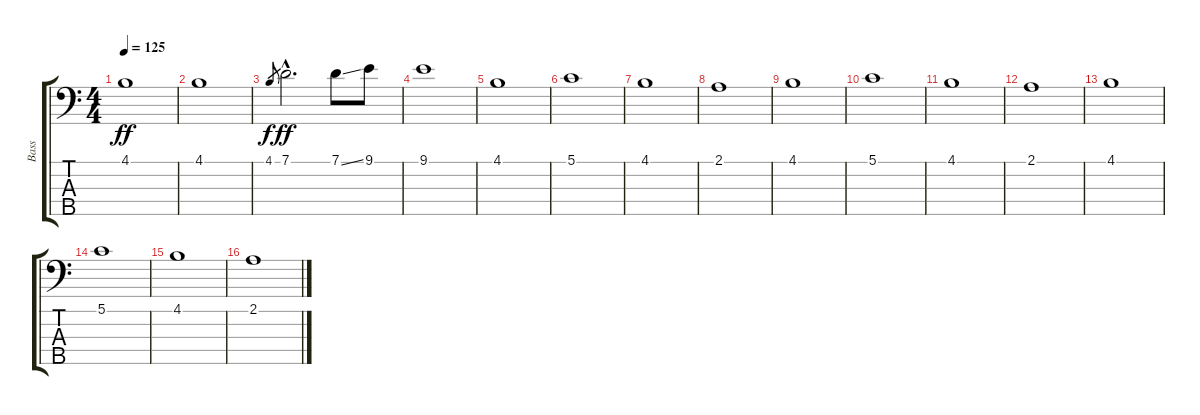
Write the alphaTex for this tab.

\track ("Bass" "Bass") {instrument electricbasspick}
\staff {score tabs}
\tuning (G2 D2 A1 E1 B0) {hide}
\ts (4 4)
\tempo 125
\clef f4
\ks c
4.1.1{dy ff} |
4.1.1 |
4.1.8{gr dy f} 7.1{hac}.2{d dy ff} 7.1{ss}.8 9.1.8 |
9.1.1 |
4.1.1{balance 8} |
5.1.1 |
4.1.1 |
2.1.1 |
4.1.1 |
5.1.1 |
4.1.1 |
2.1.1 |
4.1.1 |
5.1.1 |
4.1.1 |
2.1.1
